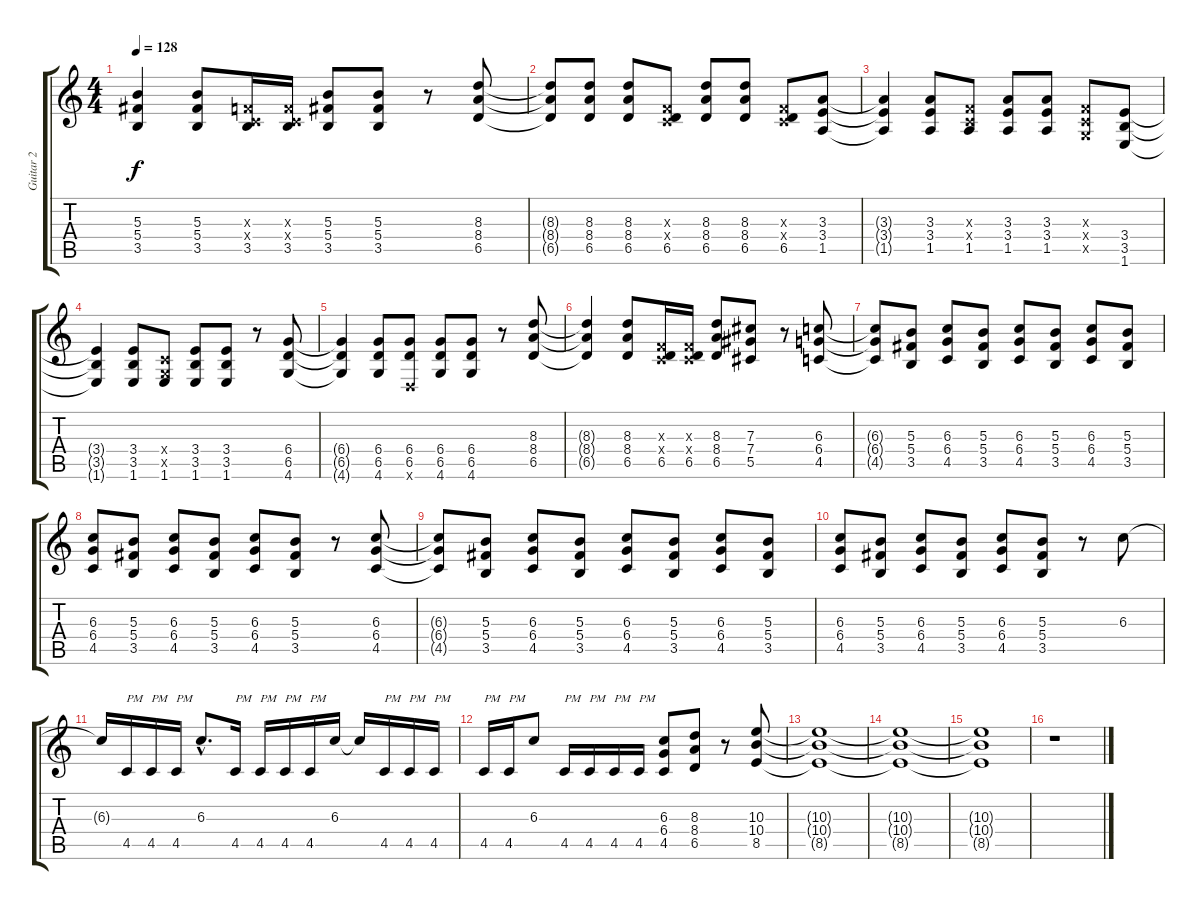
\track ("Guitar 2" "Guitar 2") {instrument overdrivenguitar}
\staff {score tabs}
\tuning (Eb4 Bb3 Gb3 Db3 Ab2 Eb2) {hide}
\ts (4 4)
\tempo 128
\clef g2
\ks c
(5.3{t} 5.4{t} 3.5{t}).4{dy f} (5.3 5.4 3.5).8 (-1.3{x} -1.4{x} 3.5).16 (-1.3{x} -1.4{x} 3.5).16 (5.3 5.4 3.5).8 (5.3 5.4 3.5).8 r.8 (8.3 8.4 6.5).8 |
(8.3{t} 8.4{t} 6.5{t}).8 (8.3 8.4 6.5).8 (8.3 8.4 6.5).8 (-1.3{x} -1.4{x} 6.5).8 (8.3 8.4 6.5).8 (8.3 8.4 6.5).8 (-1.3{x} -1.4{x} 6.5).8 (3.3 3.4 1.5).8 |
(3.3{t} 3.4{t} 1.5{t}).4 (3.3 3.4 1.5).8 (-1.3{x} -1.4{x} 1.5).8 (3.3 3.4 1.5).8 (3.3 3.4 1.5).8 (-1.3{x} -1.4{x} -1.5{x}).8 (3.4 3.5 1.6).8 |
(3.4{t} 3.5{t} 1.6{t}).4 (3.4 3.5 1.6).8 (-1.4{x} -1.5{x} 1.6).8 (3.4 3.5 1.6).8 (3.4 3.5 1.6).8 r.8 (6.4 6.5 4.6).8 |
(6.4{t} 6.5{t} 4.6{t}).4 (6.4 6.5 4.6).8 (6.4 6.5 -1.6{x}).8 (6.4 6.5 4.6).8 (6.4 6.5 4.6).8 r.8 (8.3 8.4 6.5).8 |
(8.3{t} 8.4{t} 6.5{t}).4 (8.3 8.4 6.5).8 (-1.3{x} -1.4{x} 6.5).16 (-1.3{x} -1.4{x} 6.5).16 (8.3 8.4 6.5).8 (7.3 7.4 5.5).8 r.8 (6.3 6.4 4.5).8 |
(6.3{t} 6.4{t} 4.5{t}).8 (5.3 5.4 3.5).8 (6.3 6.4 4.5).8 (5.3 5.4 3.5).8 (6.3 6.4 4.5).8 (5.3 5.4 3.5).8 (6.3 6.4 4.5).8 (5.3 5.4 3.5).8 |
(6.3 6.4 4.5).8 (5.3 5.4 3.5).8 (6.3 6.4 4.5).8 (5.3 5.4 3.5).8 (6.3 6.4 4.5).8 (5.3 5.4 3.5).8 r.8 (6.3 6.4 4.5).8 |
(6.3{t} 6.4{t} 4.5{t}).8 (5.3 5.4 3.5).8 (6.3 6.4 4.5).8 (5.3 5.4 3.5).8 (6.3 6.4 4.5).8 (5.3 5.4 3.5).8 (6.3 6.4 4.5).8 (5.3 5.4 3.5).8 |
(6.3 6.4 4.5).8 (5.3 5.4 3.5).8 (6.3 6.4 4.5).8 (5.3 5.4 3.5).8 (6.3 6.4 4.5).8 (5.3 5.4 3.5).8 r.8 6.3.8 |
6.3{t}.16 4.5.16{txt "PM"} 4.5.16{txt "PM"} 4.5.16{txt "PM"} 6.3{hac}.8{d} 4.5.16{txt "PM"} 4.5.16{txt "PM"} 4.5.16{txt "PM"} 4.5.16{txt "PM"} 6.3.16 6.3{t}.16 4.5.16{txt "PM"} 4.5.16{txt "PM"} 4.5.16{txt "PM"} |
4.5.16{txt "PM"} 4.5.16{txt "PM"} 6.3.8 4.5.16{txt "PM"} 4.5.16{txt "PM"} 4.5.16{txt "PM"} 4.5.16{txt "PM"} (6.3 6.4 4.5).8 (8.3 8.4 6.5).8 r.8 (10.3 10.4 8.5).8 |
(10.3{t} 10.4{t} 8.5{t}).1 |
(10.3{t} 10.4{t} 8.5{t}).1 |
(10.3{t} 10.4{t} 8.5{t}).1 |
r.1
